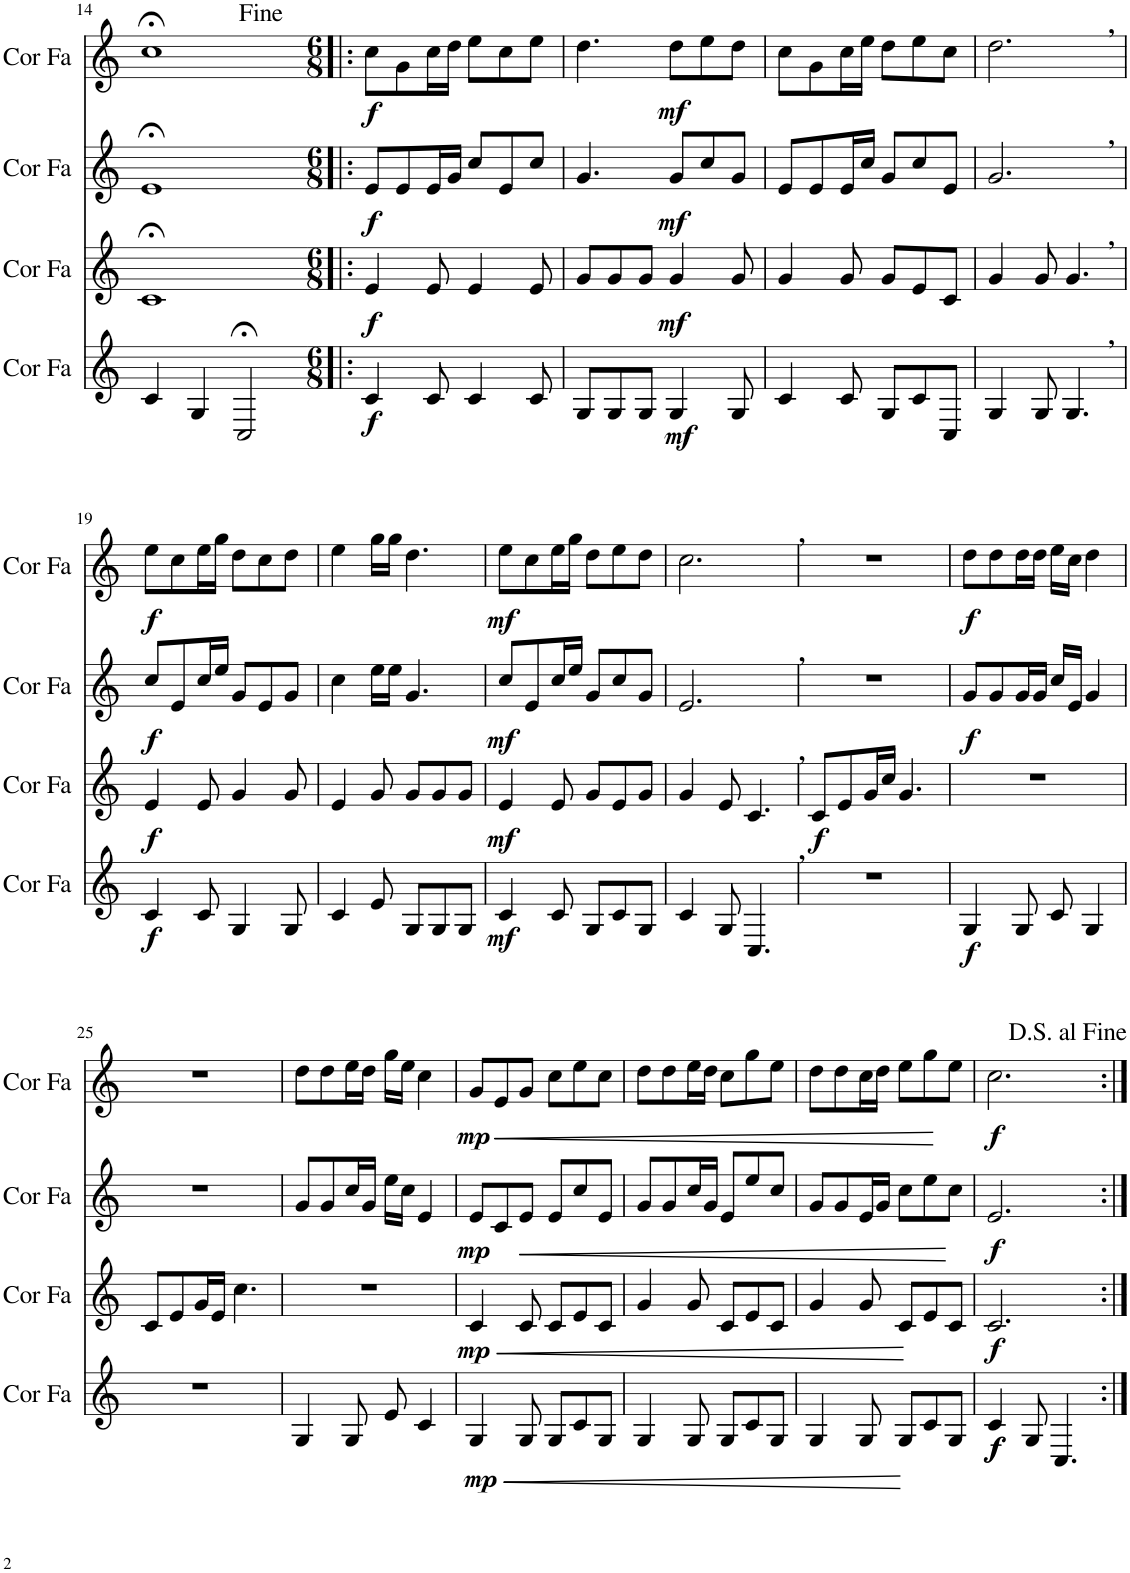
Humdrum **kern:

**kern	**dynam	**kern	**dynam	**kern	**dynam	**kern	**dynam
*part4	*part4	*part3	*part3	*part2	*part2	*part1	*part1
*staff4	*staff4	*staff3	*staff3	*staff2	*staff2	*staff1	*staff1
*I"Cor en Fa	*	*I"Cor en Fa	*	*I"Cor en Fa	*	*I"Cor en Fa	*
*I'Cor Fa	*	*I'Cor Fa	*	*I'Cor Fa	*	*I'Cor Fa	*
!!LO:PB:g=z
*clefG2	*	*clefG2	*	*clefG2	*	*clefG2	*
*Trd4c7	*	*Trd4c7	*	*Trd4c7	*	*Trd4c7	*
*k[]	*	*k[]	*	*k[]	*	*k[]	*
*M4/4	*	*M4/4	*	*M4/4	*	*M4/4	*
=14	=14	=14	=14	=14	=14	=14	=14
4c/	.	1c;<	.	1e;<	.	1cc;<	.
4G/	.	.	.	.	.	.	.
2C;</	.	.	.	.	.	.	.
=15|!:	=15|!:	=15|!:	=15|!:	=15|!:	=15|!:	=15|!:	=15|!:
*M6/8	*	*M6/8	*	*M6/8	*	*M6/8	*
!	!LO:DY:b	!	!LO:DY:b	!	!LO:DY:b	!	!LO:DY:b
4c/	f	4e/	f	8e/L	f	8cc\L	f
.	.	.	.	8e/	.	8g\	.
8c/	.	8e/	.	16e/L	.	16cc\L	.
.	.	.	.	16g/JJ	.	16dd\JJ	.
4c/	.	4e/	.	8cc/L	.	8ee\L	.
.	.	.	.	8e/	.	8cc\	.
8c/	.	8e/	.	8cc/J	.	8ee\J	.
=16	=16	=16	=16	=16	=16	=16	=16
8G/L	.	8g/L	.	4.g/	.	4.dd\	.
8G/	.	8g/	.	.	.	.	.
8G/J	.	8g/J	.	.	.	.	.
!	!LO:DY:b	!	!LO:DY:b	!	!LO:DY:b	!	!LO:DY:b
4G/	mf	4g/	mf	8g/L	mf	8dd\L	mf
.	.	.	.	8cc/	.	8ee\	.
8G/	.	8g/	.	8g/J	.	8dd\J	.
=17	=17	=17	=17	=17	=17	=17	=17
4c/	.	4g/	.	8e/L	.	8cc\L	.
.	.	.	.	8e/	.	8g\	.
8c/	.	8g/	.	16e/L	.	16cc\L	.
.	.	.	.	16cc/JJ	.	16ee\JJ	.
8G/L	.	8g/L	.	8g/L	.	8dd\L	.
8c/	.	8e/	.	8cc/	.	8ee\	.
8C/J	.	8c/J	.	8e/J	.	8cc\J	.
=18	=18	=18	=18	=18	=18	=18	=18
!	!	!	!	!	!	!LO:TX:a:B:t=,	!
!	!	!	!	!LO:TX:a:B:t=,	!	!	!
!	!	!LO:TX:a:B:t=,	!	!	!	!	!
!LO:TX:a:B:t=,	!	!	!	!	!	!	!
4G/	.	4g/	.	2.g/	.	2.dd\	.
8G/	.	8g/	.	.	.	.	.
4.G/	.	4.g/	.	.	.	.	.
!!LO:LB:g=z
=19	=19	=19	=19	=19	=19	=19	=19
!	!LO:DY:b	!	!LO:DY:b	!	!LO:DY:b	!	!LO:DY:b
4c/	f	4e/	f	8cc/L	f	8ee\L	f
.	.	.	.	8e/	.	8cc\	.
8c/	.	8e/	.	16cc/L	.	16ee\L	.
.	.	.	.	16ee/JJ	.	16gg\JJ	.
4G/	.	4g/	.	8g/L	.	8dd\L	.
.	.	.	.	8e/	.	8cc\	.
8G/	.	8g/	.	8g/J	.	8dd\J	.
=20	=20	=20	=20	=20	=20	=20	=20
4c/	.	4e/	.	4cc\	.	4ee\	.
8e/	.	8g/	.	16ee\LL	.	16gg\LL	.
.	.	.	.	16ee\JJ	.	16gg\JJ	.
8G/L	.	8g/L	.	4.g/	.	4.dd\	.
8G/	.	8g/	.	.	.	.	.
8G/J	.	8g/J	.	.	.	.	.
=21	=21	=21	=21	=21	=21	=21	=21
!	!LO:DY:b	!	!LO:DY:b	!	!LO:DY:b	!	!LO:DY:b
4c/	mf	4e/	mf	8cc/L	mf	8ee\L	mf
.	.	.	.	8e/	.	8cc\	.
8c/	.	8e/	.	16cc/L	.	16ee\L	.
.	.	.	.	16ee/JJ	.	16gg\JJ	.
8G/L	.	8g/L	.	8g/L	.	8dd\L	.
8c/	.	8e/	.	8cc/	.	8ee\	.
8G/J	.	8g/J	.	8g/J	.	8dd\J	.
=22	=22	=22	=22	=22	=22	=22	=22
!	!	!	!	!	!	!LO:TX:a:B:t=,	!
!	!	!	!	!LO:TX:a:B:t=,	!	!	!
!	!	!LO:TX:a:B:t=,	!	!	!	!	!
!LO:TX:a:B:t=,	!	!	!	!	!	!	!
4c/	.	4g/	.	2.e/	.	2.cc\	.
8G/	.	8e/	.	.	.	.	.
4.C/	.	4.c/	.	.	.	.	.
=23	=23	=23	=23	=23	=23	=23	=23
!	!	!	!LO:DY:b	!	!	!	!
2.r	.	8c/L	f	2.r	.	2.r	.
.	.	8e/	.	.	.	.	.
.	.	16g/L	.	.	.	.	.
.	.	16cc/JJ	.	.	.	.	.
.	.	4.g/	.	.	.	.	.
=24	=24	=24	=24	=24	=24	=24	=24
!	!LO:DY:b	!	!	!	!LO:DY:b	!	!LO:DY:b
4G/	f	2.r	.	8g/L	f	8dd\L	f
.	.	.	.	8g/	.	8dd\	.
8G/	.	.	.	16g/L	.	16dd\L	.
.	.	.	.	16g/JJ	.	16dd\JJ	.
8c/	.	.	.	16cc/LL	.	16ee\LL	.
.	.	.	.	16e/JJ	.	16cc\JJ	.
4G/	.	.	.	4g/	.	4dd\	.
!!LO:LB:g=z
=25	=25	=25	=25	=25	=25	=25	=25
2.r	.	8c/L	.	2.r	.	2.r	.
.	.	8e/	.	.	.	.	.
.	.	16g/L	.	.	.	.	.
.	.	16e/JJ	.	.	.	.	.
.	.	4.cc\	.	.	.	.	.
=26	=26	=26	=26	=26	=26	=26	=26
4G/	.	2.r	.	8g/L	.	8dd\L	.
.	.	.	.	8g/	.	8dd\	.
8G/	.	.	.	16cc/L	.	16ee\L	.
.	.	.	.	16g/JJ	.	16dd\JJ	.
8e/	.	.	.	16ee\LL	.	16gg\LL	.
.	.	.	.	16cc\JJ	.	16ee\JJ	.
4c/	.	.	.	4e/	.	4cc\	.
=27	=27	=27	=27	=27	=27	=27	=27
!	!LO:HP:b	!	!LO:HP:b	!	!	!	!
!	!LO:DY:n=1:b	!	!LO:DY:n=1:b	!	!LO:DY:b	!	!LO:DY:b
4G/	< mp	4c/	< mp	8e/L	mp	8g/L	mp
!	!	!	!	!	!	!	!LO:HP:b
.	.	.	.	8c/	.	8e/	<
!	!	!	!	!	!LO:HP:b	!	!
8G/	.	8c/	.	8e/J	<	8g/J	.
8G/L	.	8c/L	.	8e/L	.	8cc\L	.
8c/	.	8e/	.	8cc/	.	8ee\	.
8G/J	.	8c/J	.	8e/J	.	8cc\J	.
.	[	.	[	.	[	.	[
=28	=28	=28	=28	=28	=28	=28	=28
4G/	.	4g/	.	8g/L	.	8dd\L	.
.	.	.	.	8g/	.	8dd\	.
8G/	.	8g/	.	16cc/L	.	16ee\L	.
.	.	.	.	16g/JJ	.	16dd\JJ	.
8G/L	.	8c/L	.	8e/L	.	8cc\L	.
8c/	.	8e/	.	8ee/	.	8gg\	.
8G/J	.	8c/J	.	8cc/J	.	8ee\J	.
=29	=29	=29	=29	=29	=29	=29	=29
4G/	.	4g/	.	8g/L	.	8dd\L	.
.	.	.	.	8g/	.	8dd\	.
8G/	.	8g/	.	16e/L	.	16cc\L	.
.	.	.	.	16g/JJ	.	16dd\JJ	.
8G/L	.	8c/L	.	8cc\L	.	8ee\L	.
8c/	.	8e/	.	8ee\	.	8gg\	.
8G/J	.	8c/J	.	8cc\J	.	8ee\J	.
=30	=30	=30	=30	=30	=30	=30	=30
!	!LO:DY:b	!	!	!	!	!	!
!	!LO:DY:n=1:b	!	!LO:DY:b	!	!LO:DY:b	!	!LO:DY:b
4c/	f f	2.c/	f	2.e/	f	2.cc\	f
8G/	.	.	.	.	.	.	.
4.C/	.	.	.	.	.	.	.
=:|!	=:|!	=:|!	=:|!	=:|!	=:|!	=:|!	=:|!
*-	*-	*-	*-	*-	*-	*-	*-
